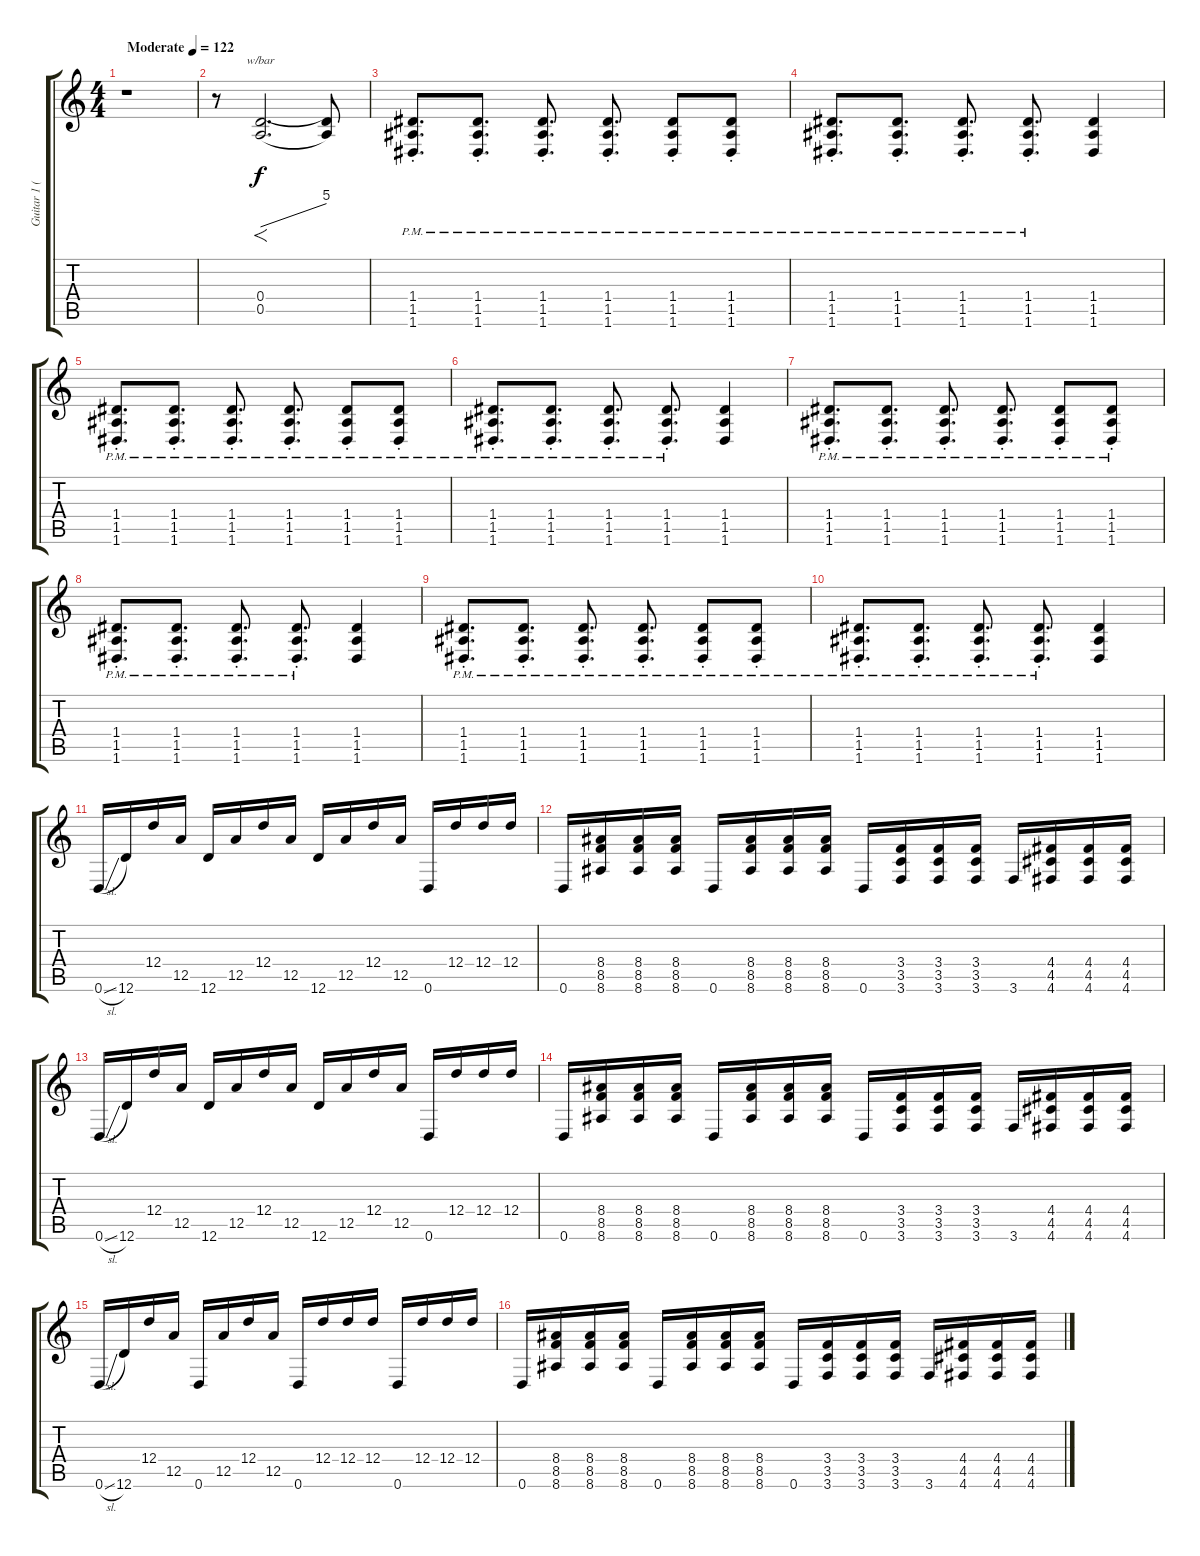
\track ("Guitar 1 (Left)" "Guitar 1 (") {instrument overdrivenguitar}
\staff {score tabs}
\tuning (E4 B3 G3 D3 A2 D2) {hide}
\ts (4 4)
\tempo (122 "Moderate")
\clef g2
\ks c
r.1{dy f instrument overdrivenguitar} |
r.8 (0.4 0.5).2{f d tbe (dive default 0 0 60 20)} (0.4{t} 0.5{t}).8 |
(1.4{pm st} 1.5{pm st} 1.6{pm st}).8{d} (1.4{pm st} 1.5{pm st} 1.6{pm st}).8{d} (1.4{pm st} 1.5{pm st} 1.6{pm st}).8{d} (1.4{pm st} 1.5{pm st} 1.6{pm st}).8{d} (1.4{pm st} 1.5{pm st} 1.6{pm st}).8 (1.4{pm st} 1.5{pm st} 1.6{pm st}).8 |
(1.4{pm st} 1.5{pm st} 1.6{pm st}).8{d} (1.4{pm st} 1.5{pm st} 1.6{pm st}).8{d} (1.4{pm st} 1.5{pm st} 1.6{pm st}).8{d} (1.4{pm st} 1.5{pm st} 1.6{pm st}).8{d} (1.4 1.5 1.6).4 |
(1.4{pm st} 1.5{pm st} 1.6{pm st}).8{d} (1.4{pm st} 1.5{pm st} 1.6{pm st}).8{d} (1.4{pm st} 1.5{pm st} 1.6{pm st}).8{d} (1.4{pm st} 1.5{pm st} 1.6{pm st}).8{d} (1.4{pm st} 1.5{pm st} 1.6{pm st}).8 (1.4{pm st} 1.5{pm st} 1.6{pm st}).8 |
(1.4{pm st} 1.5{pm st} 1.6{pm st}).8{d} (1.4{pm st} 1.5{pm st} 1.6{pm st}).8{d} (1.4{pm st} 1.5{pm st} 1.6{pm st}).8{d} (1.4{pm st} 1.5{pm st} 1.6{pm st}).8{d} (1.4 1.5 1.6).4 |
(1.4{pm st} 1.5{pm st} 1.6{pm st}).8{d} (1.4{pm st} 1.5{pm st} 1.6{pm st}).8{d} (1.4{pm st} 1.5{pm st} 1.6{pm st}).8{d} (1.4{pm st} 1.5{pm st} 1.6{pm st}).8{d} (1.4{pm st} 1.5{pm st} 1.6{pm st}).8 (1.4{pm st} 1.5{pm st} 1.6{pm st}).8 |
(1.4{pm st} 1.5{pm st} 1.6{pm st}).8{d} (1.4{pm st} 1.5{pm st} 1.6{pm st}).8{d} (1.4{pm st} 1.5{pm st} 1.6{pm st}).8{d} (1.4{pm st} 1.5{pm st} 1.6{pm st}).8{d} (1.4 1.5 1.6).4 |
(1.4{pm st} 1.5{pm st} 1.6{pm st}).8{d} (1.4{pm st} 1.5{pm st} 1.6{pm st}).8{d} (1.4{pm st} 1.5{pm st} 1.6{pm st}).8{d} (1.4{pm st} 1.5{pm st} 1.6{pm st}).8{d} (1.4{pm st} 1.5{pm st} 1.6{pm st}).8 (1.4{pm st} 1.5{pm st} 1.6{pm st}).8 |
(1.4{pm st} 1.5{pm st} 1.6{pm st}).8{d} (1.4{pm st} 1.5{pm st} 1.6{pm st}).8{d} (1.4{pm st} 1.5{pm st} 1.6{pm st}).8{d} (1.4{pm st} 1.5{pm st} 1.6{pm st}).8{d} (1.4 1.5 1.6).4 |
0.6{sl}.16 12.6.16 12.4.16 12.5.16 12.6.16 12.5.16 12.4.16 12.5.16 12.6.16 12.5.16 12.4.16 12.5.16 0.6.16 12.4.16 12.4.16 12.4.16 |
0.6.16 (8.4 8.5 8.6).16 (8.4 8.5 8.6).16 (8.4 8.5 8.6).16 0.6.16 (8.4 8.5 8.6).16 (8.4 8.5 8.6).16 (8.4 8.5 8.6).16 0.6.16 (3.4 3.5 3.6).16 (3.4 3.5 3.6).16 (3.4 3.5 3.6).16 3.6.16 (4.4 4.5 4.6).16 (4.4 4.5 4.6).16 (4.4 4.5 4.6).16 |
0.6{sl}.16 12.6.16 12.4.16 12.5.16 12.6.16 12.5.16 12.4.16 12.5.16 12.6.16 12.5.16 12.4.16 12.5.16 0.6.16 12.4.16 12.4.16 12.4.16 |
0.6.16 (8.4 8.5 8.6).16 (8.4 8.5 8.6).16 (8.4 8.5 8.6).16 0.6.16 (8.4 8.5 8.6).16 (8.4 8.5 8.6).16 (8.4 8.5 8.6).16 0.6.16 (3.4 3.5 3.6).16 (3.4 3.5 3.6).16 (3.4 3.5 3.6).16 3.6.16 (4.4 4.5 4.6).16 (4.4 4.5 4.6).16 (4.4 4.5 4.6).16 |
0.6{sl}.16 12.6.16 12.4.16 12.5.16 0.6.16 12.5.16 12.4.16 12.5.16 0.6.16 12.4.16 12.4.16 12.4.16 0.6.16 12.4.16 12.4.16 12.4.16 |
0.6.16 (8.4 8.5 8.6).16 (8.4 8.5 8.6).16 (8.4 8.5 8.6).16 0.6.16 (8.4 8.5 8.6).16 (8.4 8.5 8.6).16 (8.4 8.5 8.6).16 0.6.16 (3.4 3.5 3.6).16 (3.4 3.5 3.6).16 (3.4 3.5 3.6).16 3.6.16 (4.4 4.5 4.6).16 (4.4 4.5 4.6).16 (4.4 4.5 4.6).16
